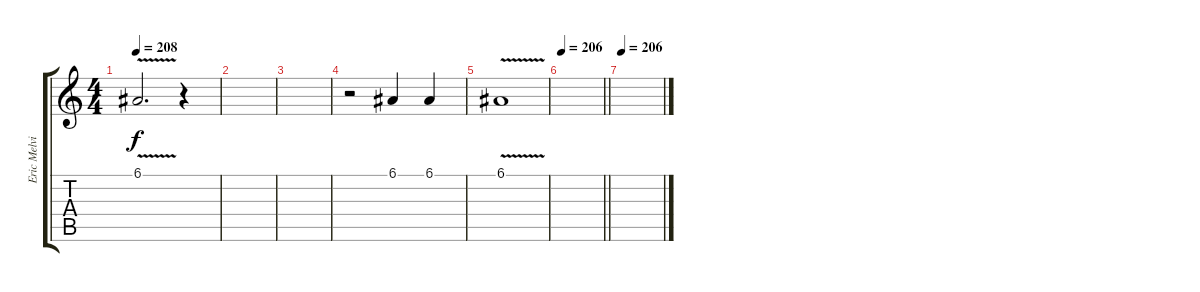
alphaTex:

\track ("Eric Melvin" "Eric Melvi") {instrument tenorsax}
\staff {score tabs}
\tuning (E4 B3 G3 D3 A2 E2) {hide}
\ts (4 4)
\tempo 208
\clef g2
\ks c
6.1{v}.2{d dy f} r.4 |
|
|
r.2 6.1.4 6.1.4 |
6.1{v}.1 |
\tempo 206
\barLineRight lightlight
|
\section ("" "")
\tempo 206
